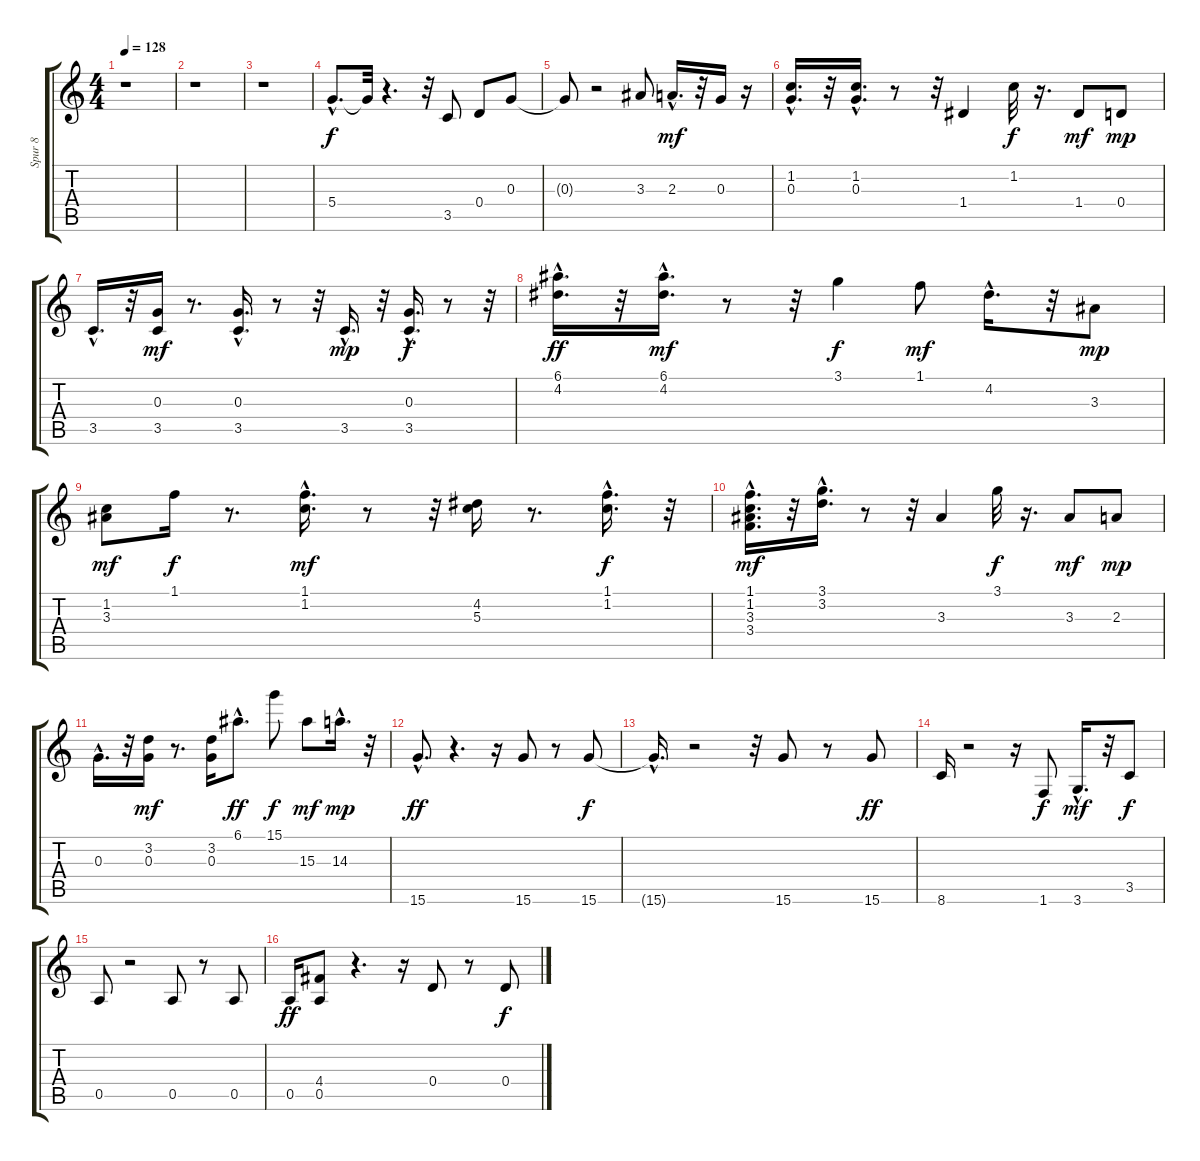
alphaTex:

\track ("Spur 8" "Spur 8") {instrument distortionguitar}
\staff {score tabs}
\tuning (E4 B3 G3 D3 A2 E2) {hide}
\ts (4 4)
\tempo 128
\clef g2
\ks c
r.1{dy f instrument distortionguitar} |
r.1 |
r.1 |
5.4{hac}.8{d} 5.4{t}.32 r.4{d} r.32 3.5.8 0.4.8 0.3.8 |
0.3{t}.8 r.2 3.3.8 2.3{hac}.16{d dy mf} r.32 0.3.16 r.16 |
(1.2{hac} 0.3{hac}).16{d instrument distortionguitar} r.32 (1.2 0.3{hac}).16{d} r.8 r.32 1.4.4 1.2.32{dy f} r.16{d} 1.4.8{dy mf} 0.4.8{dy mp} |
3.5{hac}.16{d} r.32 (0.3 3.5).16{dy mf} r.8{d} (0.3 3.5{hac}).16{d} r.8 r.32 3.5{hac}.16{d dy mp} r.32 (0.3{hac} 3.5).16{d dy f} r.8 r.32 |
(6.1{hac} 4.2{hac}).16{d dy ff} r.32 (6.1 4.2{hac}).16{d dy mf} r.8 r.32 3.1.4{dy f} 1.1.8{dy mf} 4.2{hac}.16{d} r.32 3.3.8{dy mp} |
(1.2 3.3).8{dy mf} 1.1.16{dy f} r.8{d} (1.1{hac} 1.2).16{d dy mf} r.8 r.32 (4.2 5.3).16 r.8{d} (1.1{hac} 1.2).16{d dy f} r.32 |
(1.1 1.2 3.3 3.4{hac}).16{d dy mf} r.32 (3.1 3.2{hac}).16{d} r.8 r.32 3.3.4 3.1.32{dy f} r.16{d} 3.3.8{dy mf} 2.3.8{dy mp} |
0.3{hac}.16{d} r.32 (3.2 0.3).16{dy mf} r.8{d} (3.2 0.3).16 6.1{hac}.8{d dy ff} 15.1.8{dy f} 15.3.8{dy mf} 14.3{hac}.16{d dy mp} r.32 |
15.6{hac}.8{d dy ff instrument distortionguitar} r.4{d} r.16 15.6.8 r.8 15.6.8{dy f} |
15.6{hac t}.16{d} r.2 r.32 15.6.8 r.8 15.6.8{dy ff} |
8.6.16 r.2 r.16 1.6.8{dy f} 3.6{hac}.16{d dy mf} r.32 3.5.8{dy f} |
0.5.8 r.2 0.5.8 r.8 0.5.8 |
0.5.16{dy ff} (4.4 0.5).8 r.4{d} r.16 0.4.8 r.8 0.4.8{dy f}
